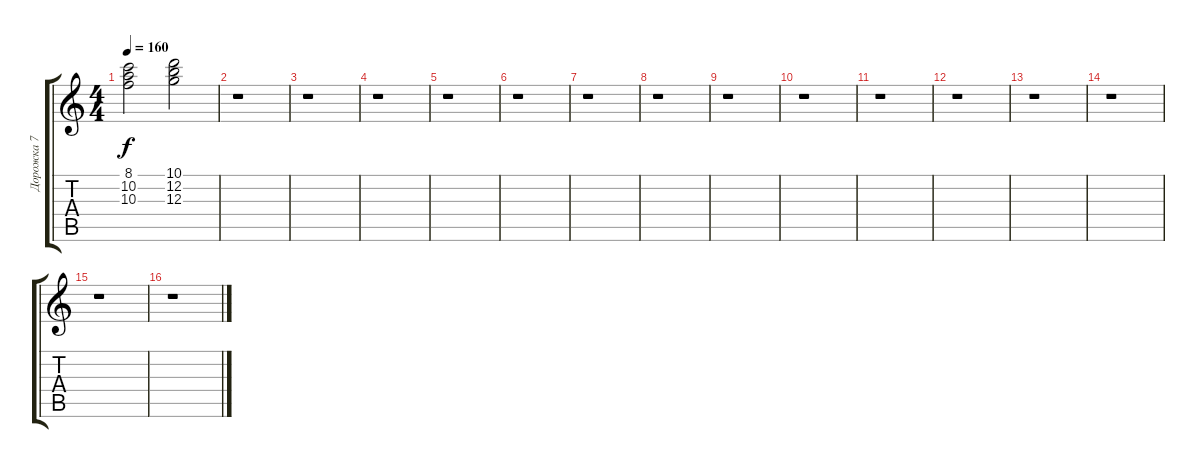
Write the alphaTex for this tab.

\track ("Дорожка 7" "Дорожка 7") {instrument acousticguitarsteel}
\staff {score tabs}
\tuning (E4 B3 G3 D3 A2 E2) {hide}
\ts (4 4)
\tempo 160
\clef g2
\ks c
(8.1 10.2 10.3).2{dy f} (10.1 12.2 12.3).2 |
r.1 |
r.1 |
r.1 |
r.1 |
r.1 |
r.1 |
r.1 |
r.1 |
r.1 |
r.1 |
r.1 |
r.1 |
r.1 |
r.1 |
r.1
